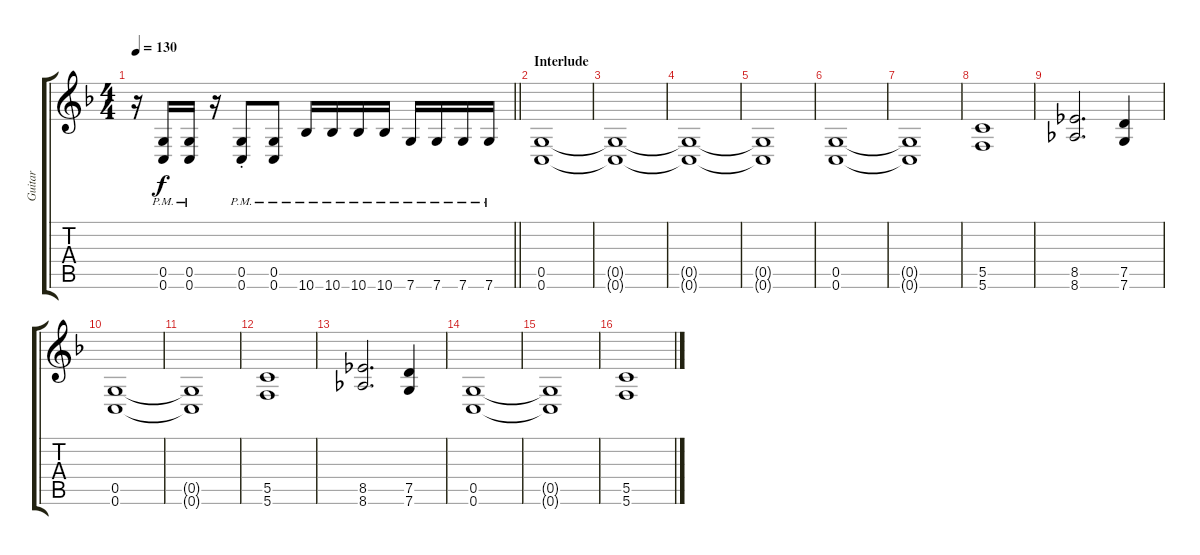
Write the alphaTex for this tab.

\track ("Guitar" "Guitar") {instrument distortionguitar}
\staff {score tabs}
\tuning (D4 A3 F3 C3 G2 C2) {hide}
\ts (4 4)
\tempo 130
\clef g2
\barLineRight lightlight
\ks f
r.16{dy f} (0.5{pm} 0.6{pm}).16 (0.5{pm} 0.6{pm}).16 r.16 (0.5{pm st} 0.6{pm st}).8 (0.5{pm} 0.6{pm}).8 10.6{pm}.16 10.6{pm}.16 10.6{pm}.16 10.6{pm}.16 7.6{pm}.16 7.6{pm}.16 7.6{pm}.16 7.6{pm}.16 |
\section ("" "Interlude")
(0.5 0.6).1 |
(0.5{t} 0.6{t}).1 |
(0.5{t} 0.6{t}).1 |
(0.5{t} 0.6{t}).1 |
(0.5 0.6).1 |
(0.5{t} 0.6{t}).1 |
(5.5 5.6).1 |
(8.5 8.6).2{d} (7.5 7.6).4 |
(0.5 0.6).1 |
(0.5{t} 0.6{t}).1 |
(5.5 5.6).1 |
(8.5 8.6).2{d} (7.5 7.6).4 |
(0.5 0.6).1 |
(0.5{t} 0.6{t}).1 |
(5.5 5.6).1
